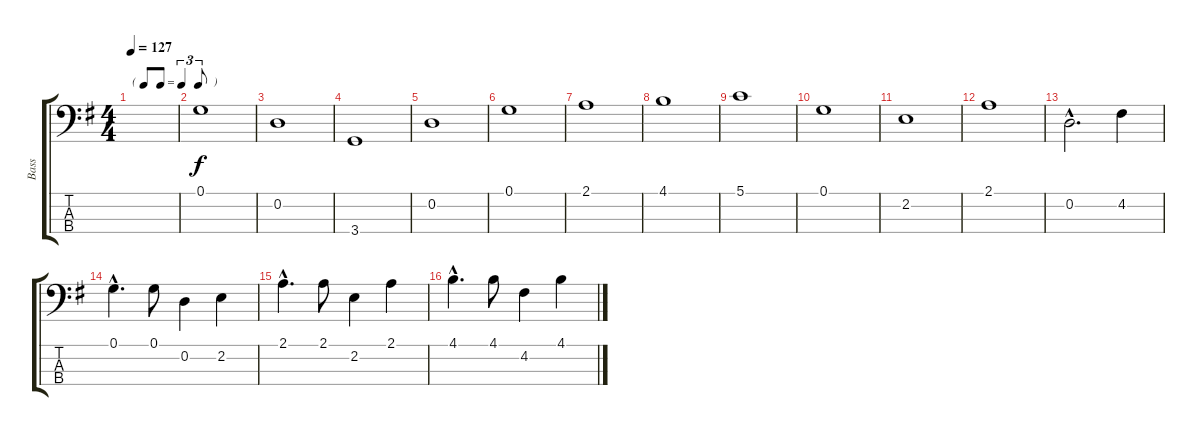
\track ("Bass" "Bass") {instrument electricbassfinger}
\staff {score tabs}
\tuning (G2 D2 A1 E1) {hide}
\ts (4 4)
\tf triplet8th
\tempo 127
\clef f4
\ks g
|
0.1.1 |
0.2.1 |
3.4.1 |
0.2.1 |
0.1.1 |
2.1.1 |
4.1.1 |
5.1.1 |
0.1.1 |
2.2.1 |
2.1.1 |
0.2{hac}.2{d} 4.2.4 |
0.1{hac}.4{d} 0.1.8 0.2.4 2.2.4 |
2.1{hac}.4{d} 2.1.8 2.2.4 2.1.4 |
4.1{hac}.4{d} 4.1.8 4.2.4 4.1.4
